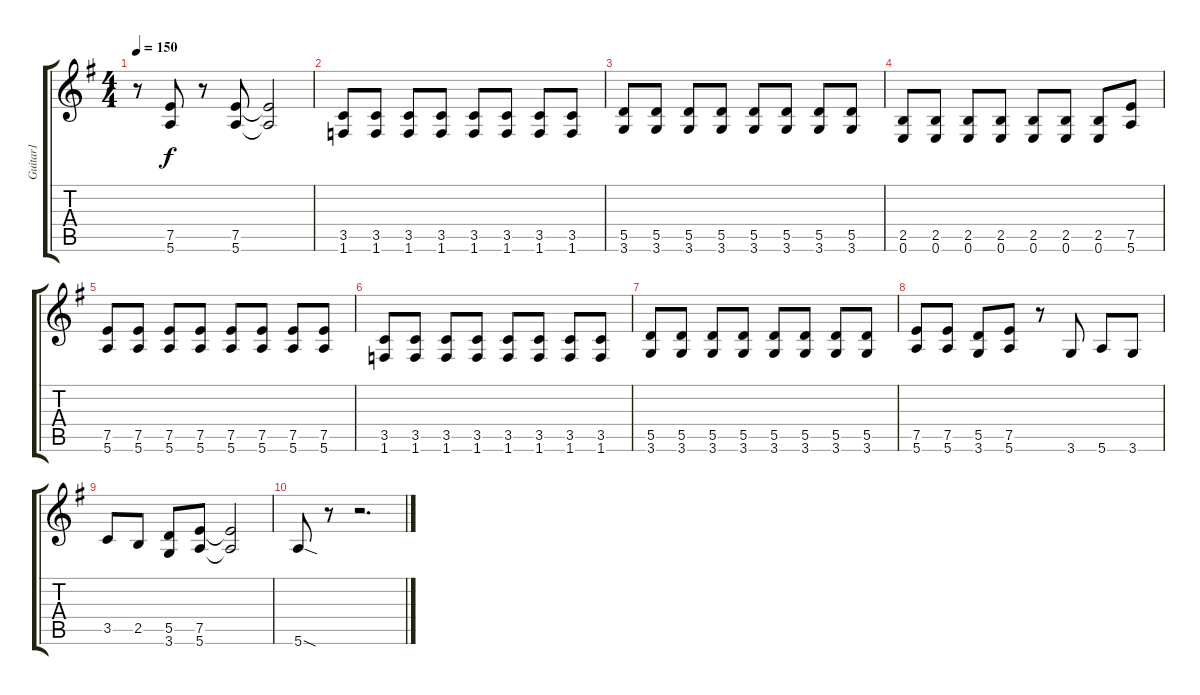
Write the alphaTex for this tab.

\track ("Guitar1" "Guitar1") {instrument distortionguitar}
\staff {score tabs}
\tuning (E4 B3 G3 D3 A2 E2) {hide}
\ts (4 4)
\tempo 150
\clef g2
\ks eminor
r.8{dy f} (7.5 5.6).8 r.8 (7.5 5.6).8 (7.5{t} 5.6{t}).2 |
(3.5 1.6).8 (3.5 1.6).8 (3.5 1.6).8 (3.5 1.6).8 (3.5 1.6).8 (3.5 1.6).8 (3.5 1.6).8 (3.5 1.6).8 |
(5.5 3.6).8 (5.5 3.6).8 (5.5 3.6).8 (5.5 3.6).8 (5.5 3.6).8 (5.5 3.6).8 (5.5 3.6).8 (5.5 3.6).8 |
(2.5 0.6).8 (2.5 0.6).8 (2.5 0.6).8 (2.5 0.6).8 (2.5 0.6).8 (2.5 0.6).8 (2.5 0.6).8 (7.5 5.6).8 |
(7.5 5.6).8 (7.5 5.6).8 (7.5 5.6).8 (7.5 5.6).8 (7.5 5.6).8 (7.5 5.6).8 (7.5 5.6).8 (7.5 5.6).8 |
(3.5 1.6).8 (3.5 1.6).8 (3.5 1.6).8 (3.5 1.6).8 (3.5 1.6).8 (3.5 1.6).8 (3.5 1.6).8 (3.5 1.6).8 |
(5.5 3.6).8 (5.5 3.6).8 (5.5 3.6).8 (5.5 3.6).8 (5.5 3.6).8 (5.5 3.6).8 (5.5 3.6).8 (5.5 3.6).8 |
(7.5 5.6).8 (7.5 5.6).8 (5.5 3.6).8 (7.5 5.6).8 r.8 3.6.8 5.6.8 3.6.8 |
3.5.8 2.5.8 (5.5 3.6).8 (7.5 5.6).8 (7.5{t} 5.6{t}).2 |
5.6{sod}.8 r.8 r.2{d}
